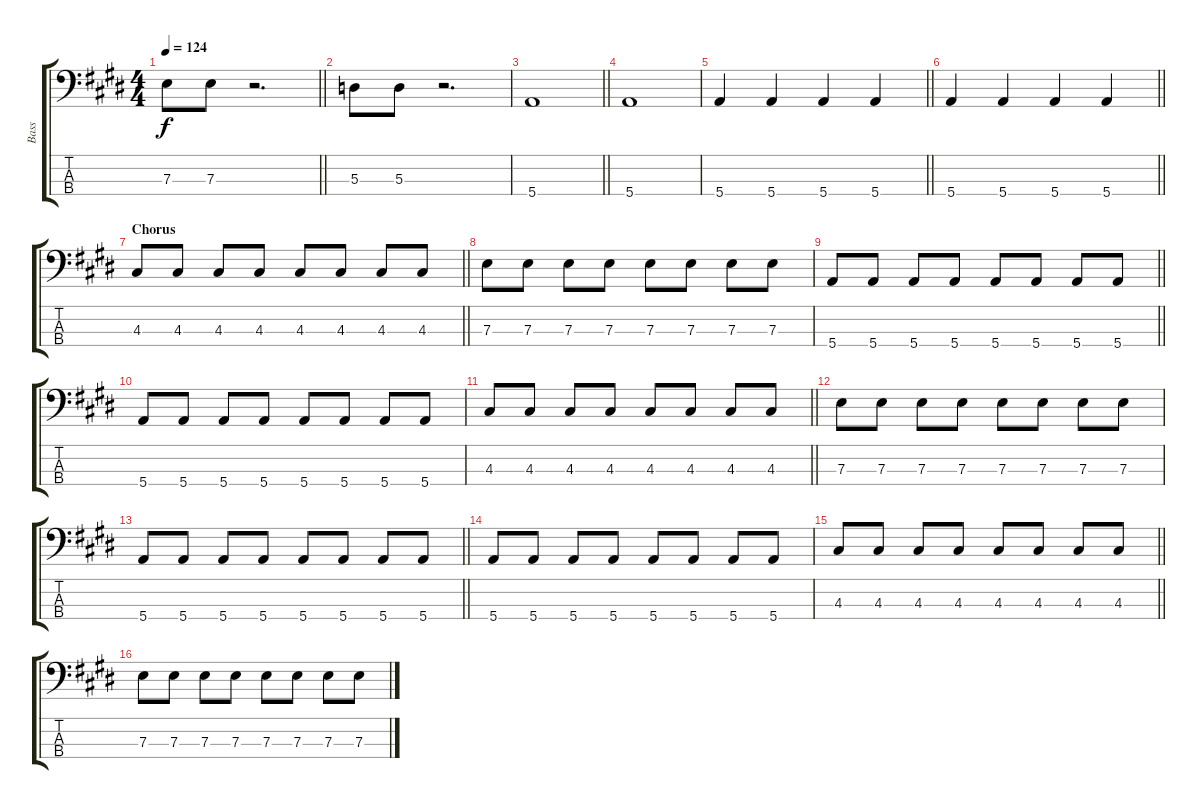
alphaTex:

\track ("Bass" "Bass") {instrument electricbassfinger}
\staff {score tabs}
\tuning (G2 D2 A1 E1) {hide}
\ts (4 4)
\tempo 124
\clef f4
\barLineRight lightlight
\ks e
7.3.8{dy f} 7.3.8 r.2{d} |
5.3.8 5.3.8 r.2{d} |
\barLineRight lightlight
5.4.1 |
5.4.1 |
\barLineRight lightlight
5.4.4 5.4.4 5.4.4 5.4.4 |
\barLineRight lightlight
5.4.4 5.4.4 5.4.4 5.4.4 |
\section ("" "Chorus")
\barLineRight lightlight
4.3.8 4.3.8 4.3.8 4.3.8 4.3.8 4.3.8 4.3.8 4.3.8 |
7.3.8 7.3.8 7.3.8 7.3.8 7.3.8 7.3.8 7.3.8 7.3.8 |
\barLineRight lightlight
5.4.8 5.4.8 5.4.8 5.4.8 5.4.8 5.4.8 5.4.8 5.4.8 |
5.4.8 5.4.8 5.4.8 5.4.8 5.4.8 5.4.8 5.4.8 5.4.8 |
\barLineRight lightlight
4.3.8 4.3.8 4.3.8 4.3.8 4.3.8 4.3.8 4.3.8 4.3.8 |
7.3.8 7.3.8 7.3.8 7.3.8 7.3.8 7.3.8 7.3.8 7.3.8 |
\barLineRight lightlight
5.4.8 5.4.8 5.4.8 5.4.8 5.4.8 5.4.8 5.4.8 5.4.8 |
5.4.8 5.4.8 5.4.8 5.4.8 5.4.8 5.4.8 5.4.8 5.4.8 |
\barLineRight lightlight
4.3.8 4.3.8 4.3.8 4.3.8 4.3.8 4.3.8 4.3.8 4.3.8 |
7.3.8 7.3.8 7.3.8 7.3.8 7.3.8 7.3.8 7.3.8 7.3.8
